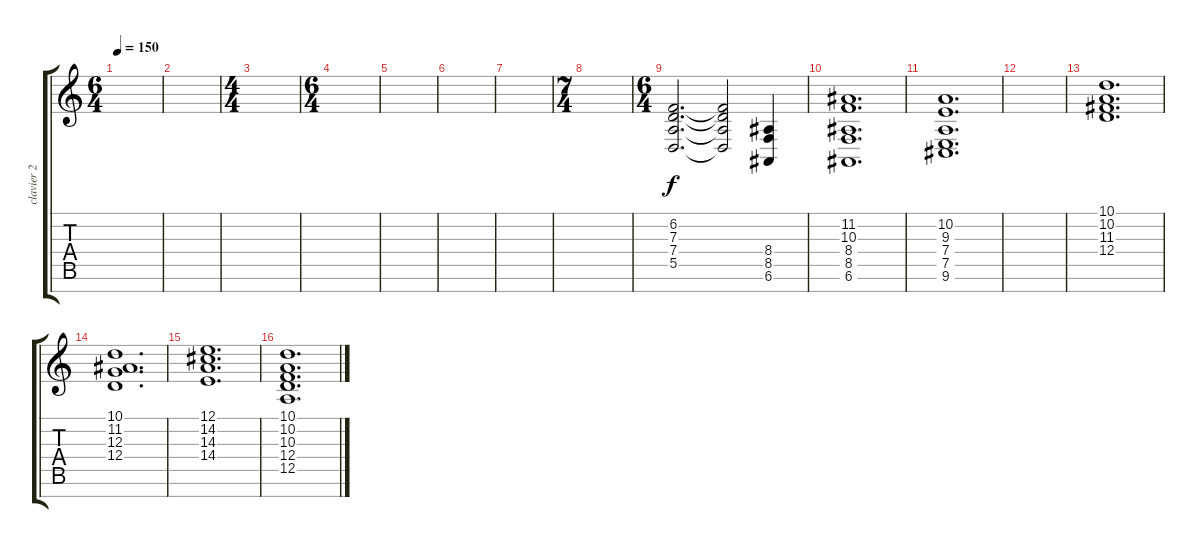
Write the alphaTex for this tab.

\track ("clavier 2" "clavier 2") {instrument stringensemble1}
\staff {score tabs}
\tuning (E4 B3 G3 D3 A2 E2 B1) {hide}
\ts (6 4)
\tempo 150
\clef g2
\ks c
|
|
\ts (4 4)
|
\ts (6 4)
|
|
|
|
\ts (7 4)
|
\ts (6 4)
(6.2 7.3 7.4 5.5).2{d volume 10 instrument synthstrings1} (6.2{t} 7.3{t} 7.4{t} 5.5{t}).2 (8.4 8.5 6.6).4 |
(11.2 10.3 8.4 8.5 6.6).1{d} |
(10.2 9.3 7.4 7.5 9.6).1{d} |
|
(10.1 10.2 11.3 12.4).1{d} |
(10.1 11.2 12.3 12.4).1{d} |
(12.1 14.2 14.3 14.4).1{d} |
(10.1 10.2 10.3 12.4 12.5).1{d volume 12}
